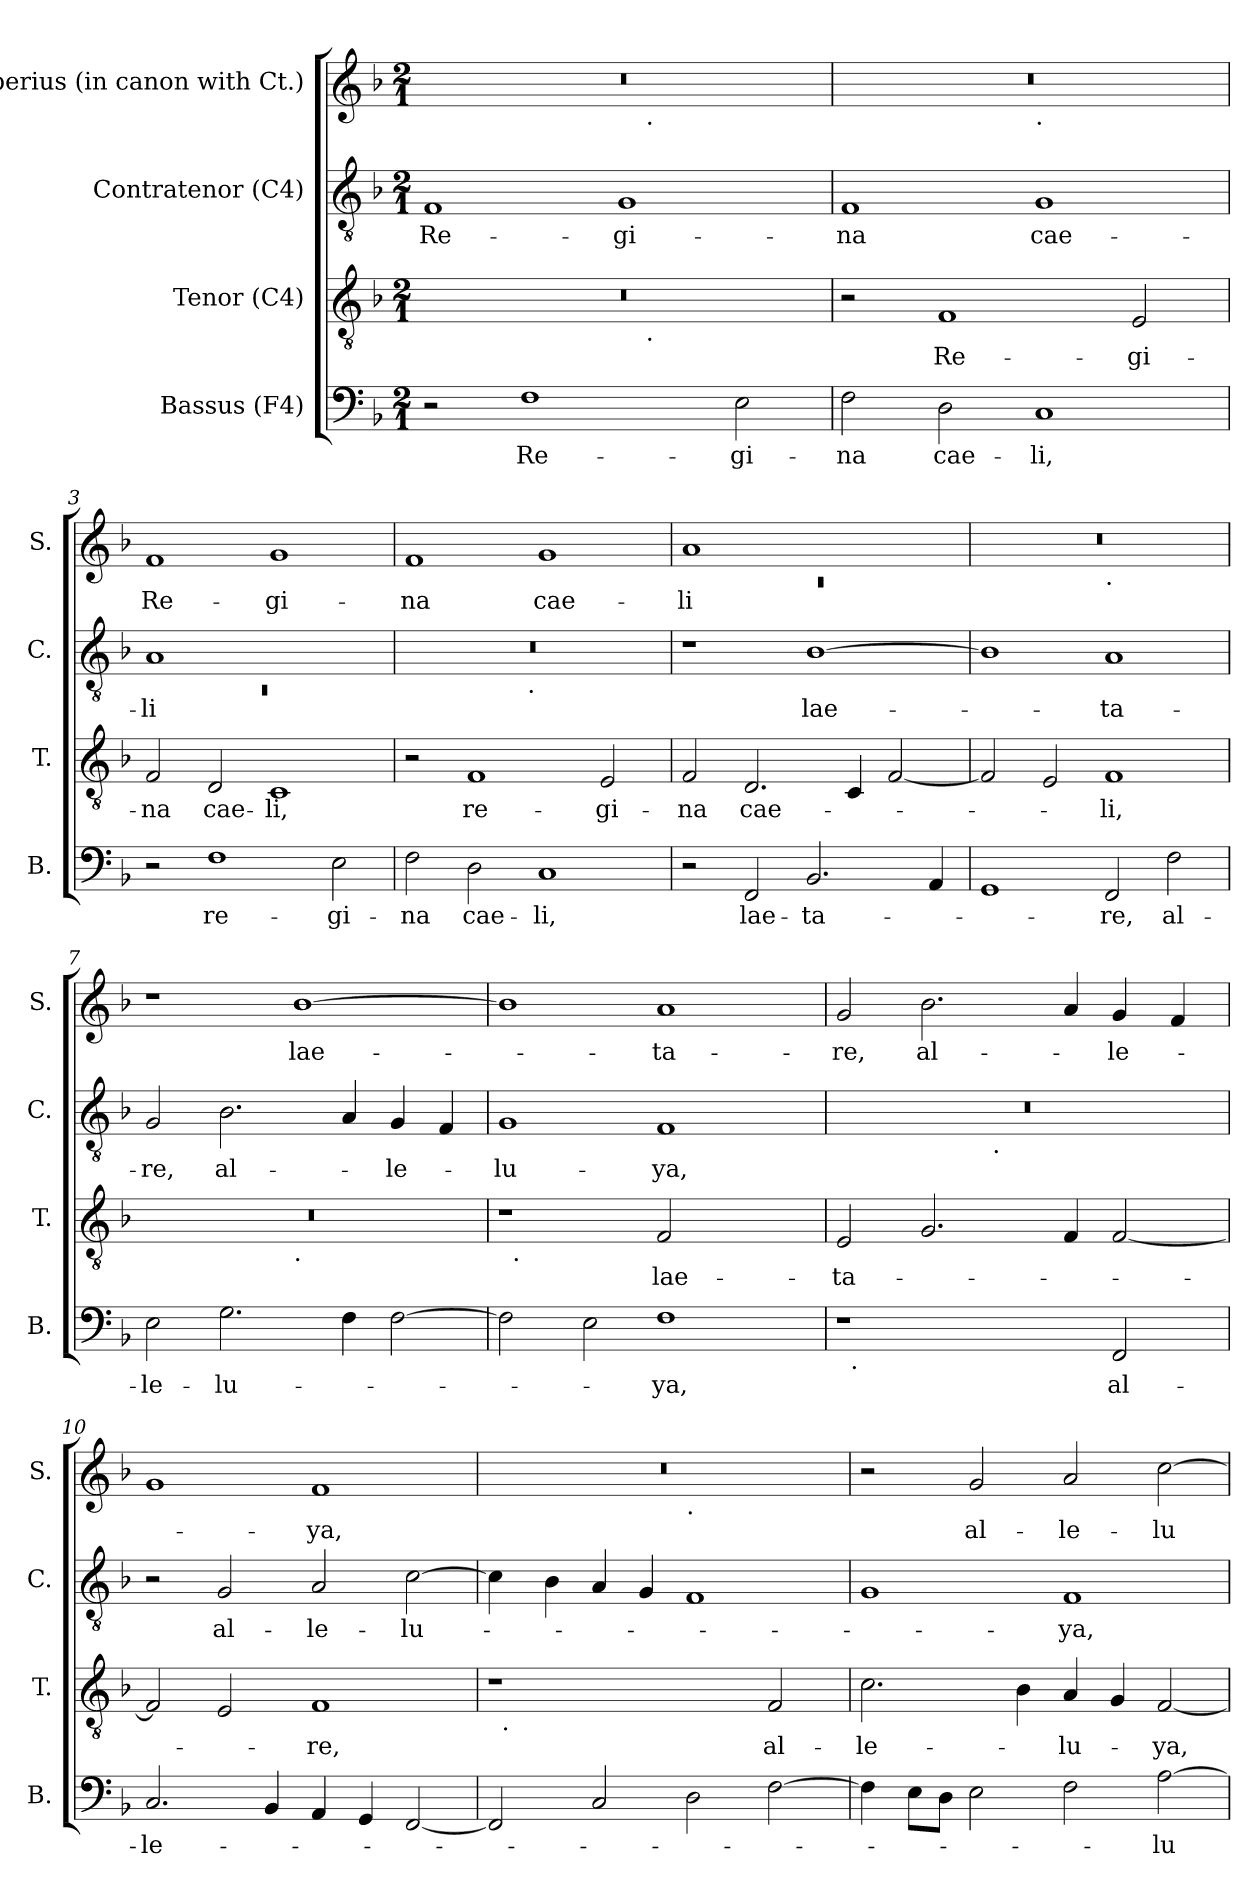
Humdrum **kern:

**kern	**text	**kern	**text	**kern	**text	**kern	**text
*part4	*part4	*part3	*part3	*part2	*part2	*part1	*part1
*staff4	*staff4	*staff3	*staff3	*staff2	*staff2	*staff1	*staff1
*I"Bassus (F4)	*	*I"Tenor (C4)	*	*I"Contratenor (C4)	*	*I"Superius (in canon with Ct.)	*
*I'B.	*	*I'T.	*	*I'C.	*	*I'S.	*
*clefF4	*	*clefGv2	*	*clefGv2	*	*clefG2	*
*k[b-]	*	*k[b-]	*	*k[b-]	*	*k[b-]	*
*F:	*	*F:	*	*F:	*	*F:	*
*M2/1	*	*M2/1	*	*M2/1	*	*M2/1	*
=1	=1	=1	=1	=1	=1	=1	=1
!	!	!	!	!	!LO:LY:b	!	!
*	*	*^	*	*	*	*^	*
2r	.	0r	1ryy	.	1F	Re-	0r	1ryy	.
!	!LO:LY:b	!	!	!	!	!	!	!	!
1F	Re-	.	.	.	.	.	.	.	.
!	!	!	!	!	!	!LO:LY:b	!	!	!
.	.	.	16ryy	.	1G	-gi-	.	16ryy	.
!	!	!	!	!	!	!	!	!LO:TX:b:t=.	!
!	!	!	!LO:TX:b:t=.	!	!	!	!	!	!
.	.	.	2...ryy	.	.	.	.	2...ryy	.
!	!LO:LY:b	!	!	!	!	!	!	!	!
2E\	-gi-	.	.	.	.	.	.	.	.
=2	=2	=2	=2	=2	=2	=2	=2	=2	=2
!	!LO:LY:b	!	!	!	!	!LO:LY:b	!	!	!
*	*	*v	*v	*	*	*	*	*	*
2F\	-na	2r	.	1F	-na	0r	1ryy	.
!	!LO:LY:b	!	!LO:LY:b	!	!	!	!	!
2D\	cae-	1F	Re-	.	.	.	.	.
!	!	!	!	!	!	!	!LO:TX:b:t=.	!
!	!LO:LY:b	!	!	!	!LO:LY:b	!	!	!
1C	-li,	.	.	1G	cae-	.	1ryy	.
!	!	!	!LO:LY:b	!	!	!	!	!
.	.	2E/	-gi-	.	.	.	.	.
=3	=3	=3	=3	=3	=3	=3	=3	=3
*	*	*	*	*^	*	*	*	*
!	!	!	!LO:LY:b	!	!LO:N:vis=1	!LO:LY:b:rj	!	!	!LO:LY:b
*	*	*	*	*	*	*	*v	*v	*
2r	.	2F/	-na	1A	0rC	-li	1f	Re-
!	!LO:LY:b	!	!LO:LY:b	!	!	!	!	!
1F	re-	2D/	cae-	.	.	.	.	.
!	!	!	!LO:LY:b	!	!	!	!	!LO:LY:b
.	.	1C	-li,	1ryy	.	.	1g	-gi-
!	!LO:LY:b	!	!	!	!	!	!	!
2E\	-gi-	.	.	.	.	.	.	.
=4	=4	=4	=4	=4	=4	=4	=4	=4
!	!LO:LY:b	!	!	!	!	!	!	!LO:LY:b
2F\	-na	2r	.	0r	2ryy	.	1f	-na
!	!LO:LY:b	!	!LO:LY:b	!	!	!	!	!
2D\	cae-	1F	re-	.	4...ryy	.	.	.
!	!	!	!	!	!LO:TX:b:t=.	!	!	!
.	.	.	.	.	1ryy	.	.	.
!	!LO:LY:b	!	!	!	!	!	!	!LO:LY:b
1C	-li,	.	.	.	.	.	1g	cae-
!	!	!	!LO:LY:b	!	!	!	!	!
.	.	2E/	-gi-	.	.	.	.	.
.	.	.	.	.	32ryy	.	.	.
!!LO:LB:g=z
=5	=5	=5	=5	=5	=5	=5	=5	=5
*	*	*	*	*	*	*	*^	*
!	!	!	!LO:LY:b	!	!	!	!	!LO:N:vis=1	!LO:LY:b:rj
*	*	*	*	*v	*v	*	*	*	*
2r	.	2F/	-na	1r	.	1a	0rc	-li
!	!LO:LY:b	!	!LO:LY:b	!	!	!	!	!
2FF/	lae-	2.D/	cae-	.	.	.	.	.
!	!LO:LY:b	!	!	!	!LO:LY:b	!	!	!
2.BB-/	-ta-	.	.	[>1B-	lae-	1ryy	.	.
.	.	4C/	.	.	.	.	.	.
.	.	[<2F/	.	.	.	.	.	.
4AA/	.	.	.	.	.	.	.	.
=6	=6	=6	=6	=6	=6	=6	=6	=6
1GG	.	2F/]	.	1B-]	.	0r	1ryy	.
.	.	2E/	.	.	.	.	.	.
!	!	!	!	!	!	!	!LO:TX:b:t=.	!
!	!LO:LY:b	!	!LO:LY:b	!	!LO:LY:b	!	!	!
2FF/	-re,	1F	-li,	1A	-ta-	.	1ryy	.
!	!LO:LY:b	!	!	!	!	!	!	!
2F\	al-	.	.	.	.	.	.	.
=7	=7	=7	=7	=7	=7	=7	=7	=7
!	!LO:LY:b	!	!	!	!LO:LY:b	!	!	!
*	*	*^	*	*	*	*v	*v	*
2E\	-le-	0r	1ryy	.	2G/	-re,	1r	.
!	!LO:LY:b	!	!	!	!	!LO:LY:b	!	!
2.G\	-lu-	.	.	.	2.B-\	al-	.	.
!	!	!	!LO:TX:b:t=.	!	!	!	!	!
!	!	!	!	!	!	!	!	!LO:LY:b
.	.	.	1ryy	.	.	.	[>1b-	lae-
4F\	.	.	.	.	4A/	.	.	.
!	!	!	!	!	!	!LO:LY:b	!	!
[>2F\	.	.	.	.	4G/	-le-	.	.
.	.	.	.	.	4F/	.	.	.
=8	=8	=8	=8	=8	=8	=8	=8	=8
!	!	!	!	!	!	!LO:LY:b	!	!
2F\]	.	1r	32ryy	.	1G	-lu-	1b-]	.
!	!	!	!LO:TX:b:t=.	!	!	!	!	!
.	.	.	1ryy	.	.	.	.	.
2E\	.	.	.	.	.	.	.	.
!	!LO:LY:b	!	!	!LO:LY:b	!	!LO:LY:b	!	!LO:LY:b
1F	-ya,	2F/	.	lae-	1F	-ya,	1a	-ta-
.	.	.	2ryy	.	.	.	.	.
.	.	2ryy	.	.	.	.	.	.
.	.	.	4...ryy	.	.	.	.	.
=9	=9	=9	=9	=9	=9	=9	=9	=9
!	!	!	!	!LO:LY:b	!	!	!	!LO:LY:b
*^	*	*v	*v	*	*^	*	*	*
1r	32ryy	.	2E/	-ta-	0r	2ryy	.	2g/	-re,
!	!LO:TX:b:t=.	!	!	!	!	!	!	!	!
.	1ryy	.	.	.	.	.	.	.	.
!	!	!	!	!	!	!	!	!	!LO:LY:b
.	.	.	2.G/	.	.	4...ryy	.	2.b-\	al-
!	!	!	!	!	!	!LO:TX:b:t=.	!	!	!
.	.	.	.	.	.	1ryy	.	.	.
2ryy	.	.	.	.	.	.	.	.	.
.	2ryy	.	.	.	.	.	.	.	.
.	.	.	4F/	.	.	.	.	4a/	.
!	!	!LO:LY:b	!	!	!	!	!	!	!LO:LY:b
2FF/	.	al-	[<2F/	.	.	.	.	4g/	-le-
.	4...ryy	.	.	.	.	.	.	.	.
.	.	.	.	.	.	.	.	4f/	.
.	.	.	.	.	.	32ryy	.	.	.
!!LO:LB:g=z
=10	=10	=10	=10	=10	=10	=10	=10	=10	=10
!	!	!	!	!	!LO:TX:a:t=-lu	!	!	!	!
!	!	!LO:LY:b	!	!	!	!	!	!	!
*v	*v	*	*	*	*v	*v	*	*	*
2.C/	-le-	2F/]	.	2r	.	1g	.
!	!	!	!	!	!LO:LY:b	!	!
.	.	2E/	.	2G/	al-	.	.
4BB-/	.	.	.	.	.	.	.
!	!	!	!LO:LY:b	!	!LO:LY:b	!	!LO:LY:b
4AA/	.	1F	-re,	2A/	-le-	1f	-ya,
4GG/	.	.	.	.	.	.	.
!	!	!	!	!	!LO:LY:b	!	!
[<2FF/	.	.	.	[>2c\	-lu-	.	.
=11	=11	=11	=11	=11	=11	=11	=11
*	*	*^	*	*	*	*^	*
2FF/]	.	1r	32ryy	.	4c\]	.	0r	1ryy	.
!	!	!	!LO:TX:b:t=.	!	!	!	!	!	!
.	.	.	1ryy	.	.	.	.	.	.
.	.	.	.	.	4B-\	.	.	.	.
2C/	.	.	.	.	4A/	.	.	.	.
.	.	.	.	.	4G/	.	.	.	.
!	!	!	!	!	!	!	!	!LO:TX:b:t=.	!
2D\	.	2ryy	.	.	1F	.	.	1ryy	.
.	.	.	2ryy	.	.	.	.	.	.
!	!	!	!	!LO:LY:b	!	!	!	!	!
[>2F\	.	2F/	.	al-	.	.	.	.	.
.	.	.	4...ryy	.	.	.	.	.	.
=12	=12	=12	=12	=12	=12	=12	=12	=12	=12
!	!	!	!	!LO:LY:b	!	!	!	!	!
*	*	*v	*v	*	*	*	*v	*v	*
4F\]	.	2.c\	-le-	1G	.	2r	.
8E\L	.	.	.	.	.	.	.
8D\J	.	.	.	.	.	.	.
!	!	!	!	!	!	!	!LO:LY:b
2E\	.	.	.	.	.	2g/	al-
.	.	4B-\	.	.	.	.	.
!	!	!	!LO:LY:b	!	!LO:LY:b	!	!LO:LY:b
2F\	.	4A/	-lu-	1F	-ya,	2a/	-le-
.	.	4G/	.	.	.	.	.
!	!LO:LY:b	!	!LO:LY:b	!	!	!	!LO:LY:b
[>2A\	-lu-	[<2F/	-ya,	.	.	[>2cc\	-lu-
=	=	=	=	=	=	=	=
*-	*-	*-	*-	*-	*-	*-	*-
